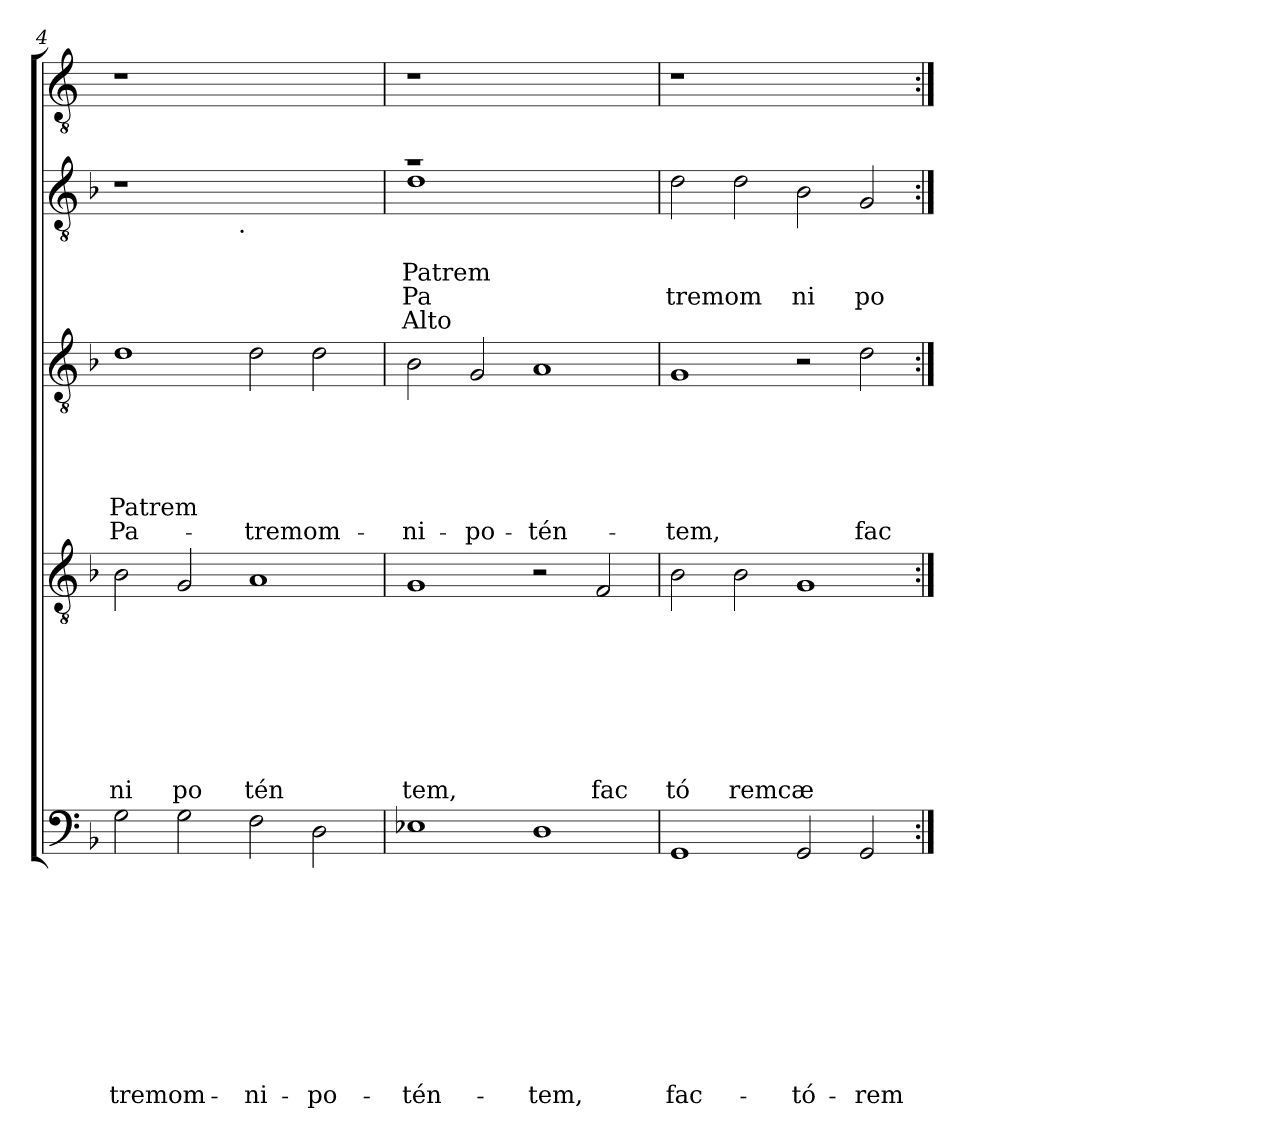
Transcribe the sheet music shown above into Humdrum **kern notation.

**kern	**text	**text	**text	**text	**text	**text	**text	**text	**text	**text	**kern	**text	**text	**text	**text	**text	**text	**text	**text	**kern	**text	**text	**text	**text	**text	**text	**kern	**text	**text	**text	**text	**kern
*part5	*part5	*part5	*part5	*part5	*part5	*part5	*part5	*part5	*part5	*part5	*part4	*part4	*part4	*part4	*part4	*part4	*part4	*part4	*part4	*part3	*part3	*part3	*part3	*part3	*part3	*part3	*part2	*part2	*part2	*part2	*part2	*part1
*staff5	*staff5	*staff5	*staff5	*staff5	*staff5	*staff5	*staff5	*staff5	*staff5	*staff5	*staff4	*staff4	*staff4	*staff4	*staff4	*staff4	*staff4	*staff4	*staff4	*staff3	*staff3	*staff3	*staff3	*staff3	*staff3	*staff3	*staff2	*staff2	*staff2	*staff2	*staff2	*staff1
*clefF4	*	*	*	*	*	*	*	*	*	*	*clefGv2	*	*	*	*	*	*	*	*	*clefGv2	*	*	*	*	*	*	*clefGv2	*	*	*	*	*clefGv2
*k[b-]	*	*	*	*	*	*	*	*	*	*	*k[b-]	*	*	*	*	*	*	*	*	*k[b-]	*	*	*	*	*	*	*k[b-]	*	*	*	*	*k[]
*F:	*	*	*	*	*	*	*	*	*	*	*F:	*	*	*	*	*	*	*	*	*F:	*	*	*	*	*	*	*F:	*	*	*	*	*C:
=4	=4	=4	=4	=4	=4	=4	=4	=4	=4	=4	=4	=4	=4	=4	=4	=4	=4	=4	=4	=4	=4	=4	=4	=4	=4	=4	=4	=4	=4	=4	=4	=4
!	!	!	!	!	!	!	!	!	!	!LO:LY:b	!	!	!	!	!	!	!	!	!LO:LY:b	!	!	!	!	!	!LO:LY:b:rj	!LO:LY:b:rj	!	!	!	!	!	!
*	*	*	*	*	*	*	*	*	*	*	*	*	*	*	*	*	*	*	*	*	*	*	*	*	*	*	*^	*	*	*	*	*
2G\	.	.	.	.	.	.	.	.	.	-tremom-	2B-\	.	.	.	.	.	.	.	ni	1d	.	.	.	.	Patrem	Pa-	1r	2ryy	.	.	.	.	1r
!	!	!	!	!	!	!	!	!	!	!	!	!	!	!	!	!	!	!	!LO:LY:b	!	!	!	!	!	!	!	!	!	!	!	!	!	!
2G\	.	.	.	.	.	.	.	.	.	.	2G/	.	.	.	.	.	.	.	po	.	.	.	.	.	.	.	.	4...ryy	.	.	.	.	.
!	!	!	!	!	!	!	!	!	!	!	!	!	!	!	!	!	!	!	!	!	!	!	!	!	!	!	!	!LO:TX:b:t=.	!	!	!	!	!
.	.	.	.	.	.	.	.	.	.	.	.	.	.	.	.	.	.	.	.	.	.	.	.	.	.	.	.	1ryy	.	.	.	.	.
!	!	!	!	!	!	!	!	!	!	!LO:LY:b	!	!	!	!	!	!	!	!	!LO:LY:b	!	!	!	!	!	!	!LO:LY:b	!	!	!	!	!	!	!
2F\	.	.	.	.	.	.	.	.	.	-ni-	1A	.	.	.	.	.	.	.	tén	2d\	.	.	.	.	.	-tremom-	1ryy	.	.	.	.	.	1ryy
!	!	!	!	!	!	!	!	!	!	!LO:LY:b	!	!	!	!	!	!	!	!	!	!	!	!	!	!	!	!	!	!	!	!	!	!	!
2D\	.	.	.	.	.	.	.	.	.	-po-	.	.	.	.	.	.	.	.	.	2d\	.	.	.	.	.	.	.	.	.	.	.	.	.
.	.	.	.	.	.	.	.	.	.	.	.	.	.	.	.	.	.	.	.	.	.	.	.	.	.	.	.	32ryy	.	.	.	.	.
=5	=5	=5	=5	=5	=5	=5	=5	=5	=5	=5	=5	=5	=5	=5	=5	=5	=5	=5	=5	=5	=5	=5	=5	=5	=5	=5	=5	=5	=5	=5	=5	=5	=5
!	!	!	!	!	!	!	!	!	!	!LO:LY:b	!	!	!	!	!	!	!	!	!LO:LY:b	!	!	!	!	!	!	!LO:LY:b	!	!	!	!LO:LY:b:rj	!LO:LY:b:rj	!LO:LY:b:rj	!
1E-X	.	.	.	.	.	.	.	.	.	-tén-	1G	.	.	.	.	.	.	.	tem,	2B-\	.	.	.	.	.	-ni-	1ra	1d	.	Patrem	Pa	Alto	1r
!	!	!	!	!	!	!	!	!	!	!	!	!	!	!	!	!	!	!	!	!	!	!	!	!	!	!LO:LY:b	!	!	!	!	!	!	!
.	.	.	.	.	.	.	.	.	.	.	.	.	.	.	.	.	.	.	.	2G/	.	.	.	.	.	-po-	.	.	.	.	.	.	.
!	!	!	!	!	!	!	!	!	!	!LO:LY:b	!	!	!	!	!	!	!	!	!	!	!	!	!	!	!	!LO:LY:b	!	!	!	!	!	!	!
1D	.	.	.	.	.	.	.	.	.	-tem,	2r	.	.	.	.	.	.	.	.	1A	.	.	.	.	.	-tén-	1ryy	1ryy	.	.	.	.	1ryy
!	!	!	!	!	!	!	!	!	!	!	!	!	!	!	!	!	!	!	!LO:LY:b	!	!	!	!	!	!	!	!	!	!	!	!	!	!
.	.	.	.	.	.	.	.	.	.	.	2F/	.	.	.	.	.	.	.	fac	.	.	.	.	.	.	.	.	.	.	.	.	.	.
*	*	*	*	*	*	*	*	*	*	*	*	*	*	*	*	*	*	*	*	*	*	*	*	*	*	*	*v	*v	*	*	*	*	*
=6	=6	=6	=6	=6	=6	=6	=6	=6	=6	=6	=6	=6	=6	=6	=6	=6	=6	=6	=6	=6	=6	=6	=6	=6	=6	=6	=6	=6	=6	=6	=6	=6
!	!	!	!	!	!	!	!	!	!	!LO:LY:b	!	!	!	!	!	!	!	!	!LO:LY:b	!	!	!	!	!	!	!LO:LY:b	!	!	!	!LO:LY:b	!	!
1GG	.	.	.	.	.	.	.	.	.	fac-	2B-\	.	.	.	.	.	.	.	tó	1G	.	.	.	.	.	-tem,	2d\	.	.	tremom	.	1r
!	!	!	!	!	!	!	!	!	!	!	!	!	!	!	!	!	!	!	!LO:LY:b	!	!	!	!	!	!	!	!	!	!	!	!	!
.	.	.	.	.	.	.	.	.	.	.	2B-\	.	.	.	.	.	.	.	remcæ	.	.	.	.	.	.	.	2d\	.	.	.	.	.
!	!	!	!	!	!	!	!	!	!	!LO:LY:b	!	!	!	!	!	!	!	!	!	!	!	!	!	!	!	!	!	!	!	!LO:LY:b	!	!
2GG/	.	.	.	.	.	.	.	.	.	-tó-	1G	.	.	.	.	.	.	.	.	2r	.	.	.	.	.	.	2B-\	.	.	ni	.	1ryy
!	!	!	!	!	!	!	!	!	!	!LO:LY:b	!	!	!	!	!	!	!	!	!	!	!	!	!	!	!	!LO:LY:b	!	!	!	!LO:LY:b	!	!
2GG/	.	.	.	.	.	.	.	.	.	-rem	.	.	.	.	.	.	.	.	.	2d\	.	.	.	.	.	fac-	2G/	.	.	po	.	.
=:|!	=:|!	=:|!	=:|!	=:|!	=:|!	=:|!	=:|!	=:|!	=:|!	=:|!	=:|!	=:|!	=:|!	=:|!	=:|!	=:|!	=:|!	=:|!	=:|!	=:|!	=:|!	=:|!	=:|!	=:|!	=:|!	=:|!	=:|!	=:|!	=:|!	=:|!	=:|!	=:|!
*-	*-	*-	*-	*-	*-	*-	*-	*-	*-	*-	*-	*-	*-	*-	*-	*-	*-	*-	*-	*-	*-	*-	*-	*-	*-	*-	*-	*-	*-	*-	*-	*-
